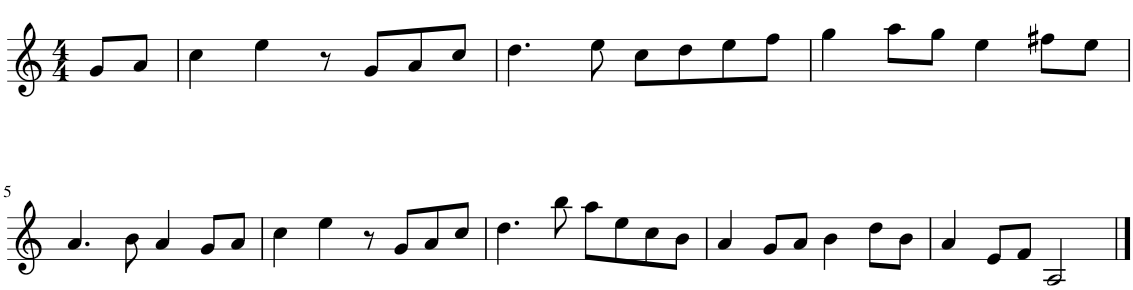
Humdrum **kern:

**kern
*part1
*staff1
*I"Piano
*I'Pno.
*clefG2
*k[]
*M4/4
=1
8g/L
8a/J
=2
4cc\
4ee\
8r
8g/L
8a/
8cc/J
=3
4.dd\
8ee\
8cc\L
8dd\
8ee\
8ff\J
=4
4gg\
8aa\L
8gg\J
4ee\
8ff#X\L
8ee\J
!!LO:LB:g=z
=5
4.a/
8b\
4a/
8g/L
8a/J
=6
4cc\
4ee\
8r
8g/L
8a/
8cc/J
=7
4.dd\
8bb\
8aa\L
8ee\
8cc\
8b\J
=8
4a/
8g/L
8a/J
4b\
8dd\L
8b\J
=9
4a/
8e/L
8f/J
2A/
==
*-
